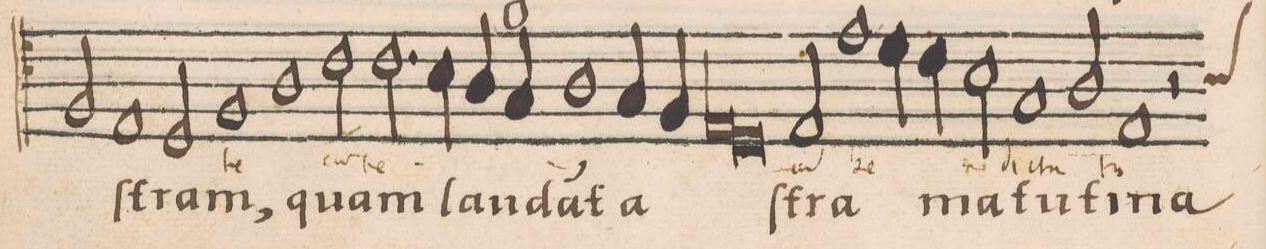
**kern	**text	**text
*I"ALTVS	*	*
*clefC4	*	*
*k[]	*	*
*met(C|)	*	*
*M2/1	*	*
2F/	.	.
1E	.	.
=20-	=20-	=20-
2D/	.	-ſtram,
1F	te-	quam
1A\	.	.
=21-	=21-	=21-
2c\	-cu(m)	.
2.c\	be-	.
4B\	.	lau-
=22-	=22-	=22-
4A/	.	.
4G/	.	.
1A	.	-da(n)t
4G/	.	a-
4F/	.	.
=23-	=23-	=23-
*lig	*	*
1E	.	.
1D	.	.
*Xlig	*	*
=24-	=24-	=24-
2E/	.	-ſtra
1e	-ne-	.
4d\	.	.
4c\	.	.
=25-	=25-	=25-
2B\	.	ma-
1G	-dic-	-tu-
2A/	-ta	-ti-
=26-	=26-	=26-
1E	tu	-na
*custos:B	*	*
2r	.	.
*-	*-	*-
